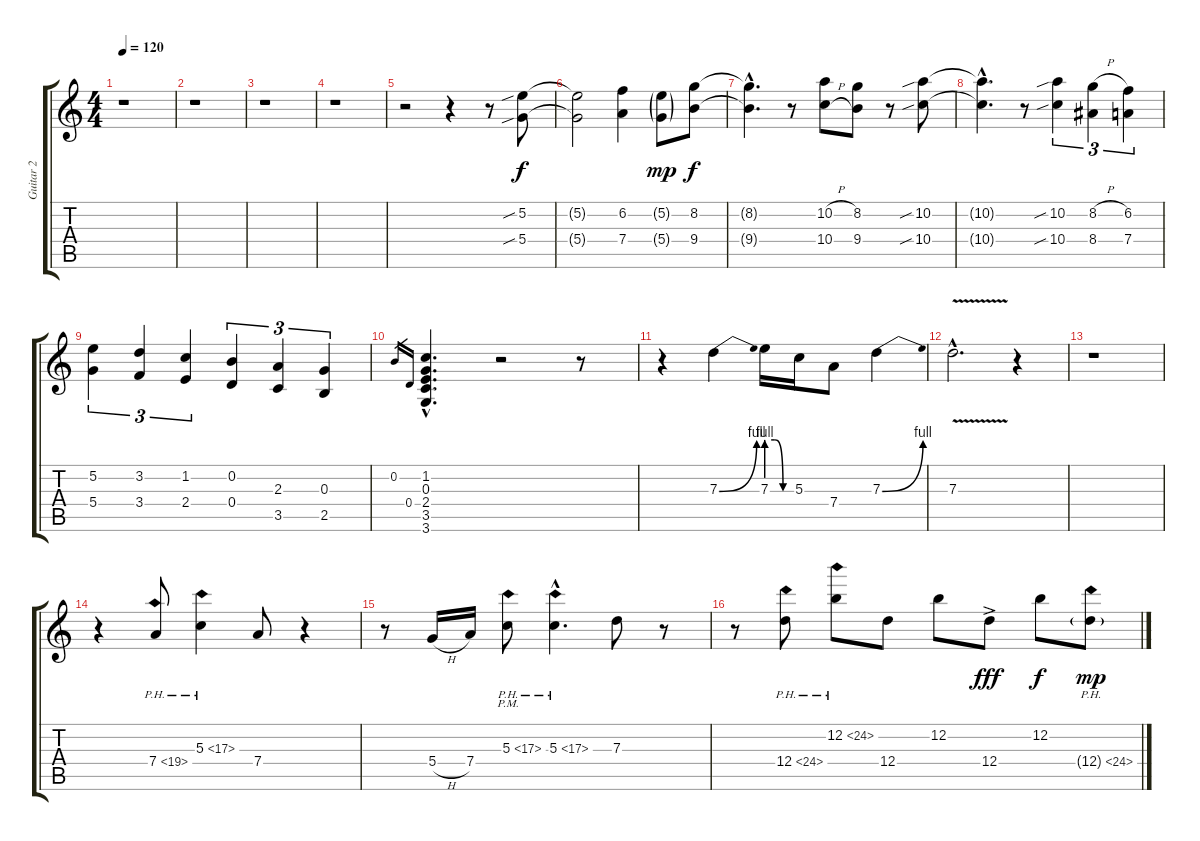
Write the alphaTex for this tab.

\track ("Guitar 2" "Guitar 2") {instrument electricguitarjazz}
\staff {score tabs}
\tuning (E4 B3 G3 D3 A2 E2) {hide}
\ts (4 4)
\tempo 120
\clef g2
\ks c
r.1{dy f instrument electricguitarjazz} |
r.1 |
r.1 |
r.1 |
r.2 r.4 r.8 (5.2{sib} 5.4{sib}).8 |
(5.2{t} 5.4{t}).2 (6.2 7.4).4 (5.2{g} 5.4{g}).8{dy mp} (8.2 9.4).8{dy f} |
(8.2{hac t} 9.4{hac t}).4{d} r.8 (10.2{h} 10.4{h}).8 (8.2 9.4).8 r.8 (10.2{sib} 10.4{sib}).8 |
(10.2{hac t} 10.4{hac t}).4{d} r.8 (10.2{sib} 10.4{sib}).4{tu (3 2)} (8.2{h} 8.4).4{tu (3 2)} (6.2 7.4).4{tu (3 2)} |
(5.2 5.4).4{tu (3 2)} (3.2 3.4).4{tu (3 2)} (1.2 2.4).4{tu (3 2)} (0.2 0.4).4{tu (3 2)} (2.3 3.5).4{tu (3 2)} (0.3 2.5).4{tu (3 2)} |
0.2.16{gr} 0.4.16{gr} (1.2{hac} 0.3{hac} 2.4{hac} 3.5{hac} 3.6{hac}).4{d} r.2 r.8 |
r.4{volume 10 instrument distortionguitar} 7.3{be (bend 0 0 60 4)}.4 7.3{be (custom 0 4 20 4 40 0 60 0)}.16 5.3.16 7.4.8 7.3{be (bend 0 0 60 4)}.4 |
7.3{v hac}.2{d} r.4 |
r.1 |
r.4 7.4{ph 12}.8 5.3{ph 12}.4 7.4.8 r.4 |
r.8 5.4{h}.16 7.4.16 5.3{ph 12 pm}.8 5.3{ph 12 hac}.4{d} 7.3.8 r.8 |
r.8 12.4{ph 12}.8 12.2{ph 12}.8 12.4.8 12.2.8 12.4{ac}.8{dy fff} 12.2.8{dy f} 12.4{ph 12 g}.8{dy mp}
